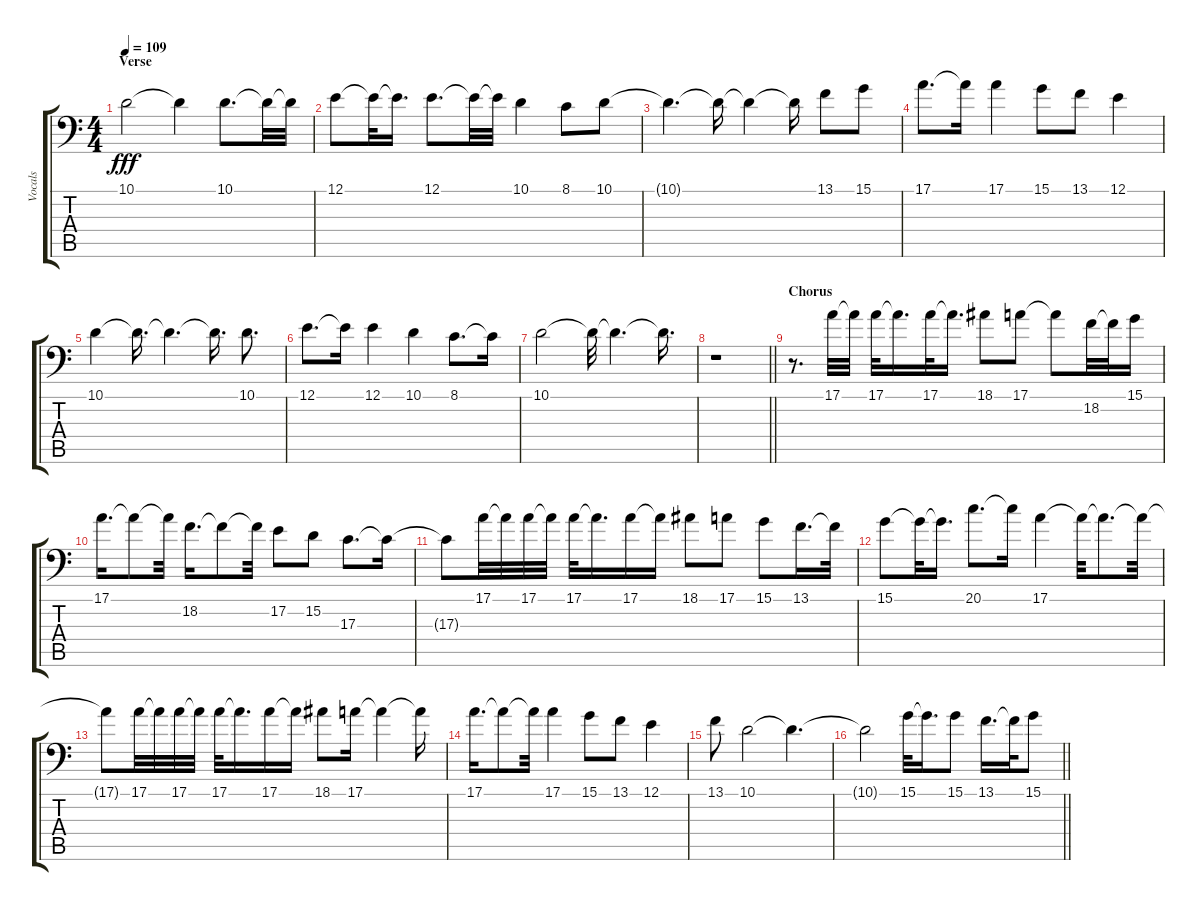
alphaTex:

\track ("Vocals" "Vocals") {instrument flute}
\staff {score tabs}
\tuning (E3 B2 G2 D2 A1 E1) {hide}
\ts (4 4)
\section ("" "Verse")
\tempo 109
\clef f4
\ks c
10.1.2{dy fff} 10.1{t}.4 10.1.8{d} 10.1{t}.32 10.1{t}.32 |
12.1.8 12.1{t}.32 12.1{t}.16{d} 12.1.8{d} 12.1{t}.32 12.1{t}.32 10.1.4 8.1.8 10.1.8 |
10.1{t}.4{d} 10.1{t}.16 10.1{t}.4 10.1{t}.16 13.1.8 15.1.8 |
17.1.8{d} 17.1{t}.16 17.1.4 15.1.8 13.1.8 12.1.4 |
10.1.4 10.1{t}.16{d} 10.1{t}.4{d} 10.1{t}.16{d} 10.1.8{d} |
12.1.8{d} 12.1{t}.16 12.1.4 10.1.4 8.1.8{d} 8.1{t}.16 |
10.1.2 10.1{t}.32 10.1{t}.4{d} 10.1{t}.16{d} |
\barLineRight lightlight
r.1 |
\section ("" "Chorus")
r.8{d} 17.1.32 17.1{t}.32 17.1.32 17.1{t}.16{d} 17.1.32 17.1{t}.16{d} 18.1.8 17.1.8 17.1{t}.8 18.2.32 18.2{t}.32 15.1.16 |
17.1.16{d} 17.1{t}.8 17.1{t}.32 18.2.16{d} 18.2{t}.8 18.2{t}.32 17.2.8 15.2.8 17.3.8{d} 17.3{t}.16 |
17.3{t}.8 17.1.32 17.1{t}.32 17.1.32 17.1{t}.32 17.1.32 17.1{t}.16{d} 17.1.16 17.1{t}.16 18.1.8 17.1.8 15.1.8 13.1.16{d} 13.1{t}.32 |
15.1.8 15.1{t}.32 15.1{t}.16{d} 20.1.8{d} 20.1{t}.16 17.1.4 17.1{t}.32 17.1{t}.8{d} 17.1{t}.32 |
17.1{t}.8 17.1.32 17.1{t}.32 17.1.32 17.1{t}.32 17.1.32 17.1{t}.16{d} 17.1.16 17.1{t}.16 18.1.8 17.1.16 17.1{t}.4 17.1{t}.16 |
17.1.16{d} 17.1{t}.8 17.1{t}.32 17.1.4 15.1.8 13.1.8 12.1.4 |
13.1.8 10.1.2 10.1{t}.4{d} |
\barLineRight lightlight
10.1{t}.2 15.1.32 15.1{t}.16{d} 15.1.8 13.1.16{d} 13.1{t}.32 15.1.8
